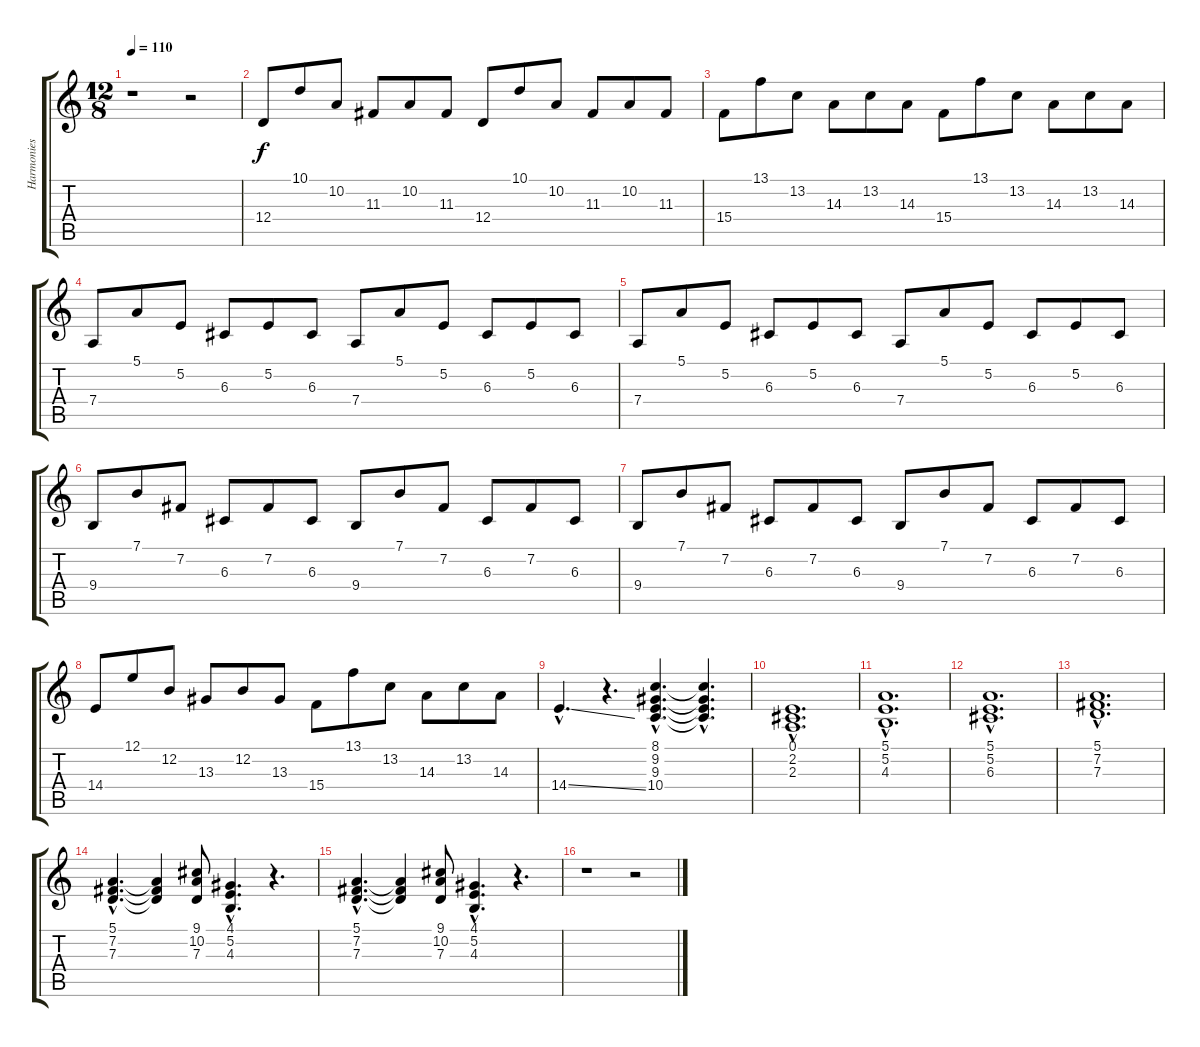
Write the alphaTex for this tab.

\track ("Harmonies" "Harmonies") {instrument choiraahs}
\staff {score tabs}
\tuning (E4 B3 G3 D3 A2 E2) {hide}
\ts (12 8)
\tempo 110
\clef g2
\ks c
r.1{dy f} r.2 |
12.4.8{volume 14 instrument distortionguitar} 10.1.8 10.2.8 11.3.8 10.2.8 11.3.8 12.4.8 10.1.8 10.2.8 11.3.8 10.2.8 11.3.8 |
15.4.8 13.1.8 13.2.8 14.3.8 13.2.8 14.3.8 15.4.8 13.1.8 13.2.8 14.3.8 13.2.8 14.3.8 |
7.4.8 5.1.8 5.2.8 6.3.8 5.2.8 6.3.8 7.4.8 5.1.8 5.2.8 6.3.8 5.2.8 6.3.8 |
7.4.8 5.1.8 5.2.8 6.3.8 5.2.8 6.3.8 7.4.8 5.1.8 5.2.8 6.3.8 5.2.8 6.3.8 |
9.4.8 7.1.8 7.2.8 6.3.8 7.2.8 6.3.8 9.4.8 7.1.8 7.2.8 6.3.8 7.2.8 6.3.8 |
9.4.8 7.1.8 7.2.8 6.3.8 7.2.8 6.3.8 9.4.8 7.1.8 7.2.8 6.3.8 7.2.8 6.3.8 |
14.4.8 12.1.8 12.2.8 13.3.8 12.2.8 13.3.8 15.4.8 13.1.8 13.2.8 14.3.8 13.2.8 14.3.8 |
14.4{ss hac}.4{d} r.4{d} (8.1{hac} 9.2{hac} 9.3{hac} 10.4{hac}).4{d volume 8} (8.1{hac t} 9.2{hac t} 9.3{hac t} 10.4{hac t}).4{d} |
(0.1{hac} 2.2{hac} 2.3{hac}).1{d instrument choiraahs} |
(5.1{hac} 5.2{hac} 4.3{hac}).1{d} |
(5.1{hac} 5.2{hac} 6.3{hac}).1{d} |
(5.1{hac} 7.2{hac} 7.3{hac}).1{d} |
(5.1{hac} 7.2{hac} 7.3{hac}).4{d} (5.1{t} 7.2{t} 7.3{t}).4 (9.1 10.2 7.3).8 (4.1{hac} 5.2{hac} 4.3{hac}).4{d} r.4{d} |
(5.1{hac} 7.2{hac} 7.3{hac}).4{d} (5.1{t} 7.2{t} 7.3{t}).4 (9.1 10.2 7.3).8 (4.1{hac} 5.2{hac} 4.3{hac}).4{d} r.4{d} |
r.1 r.2
